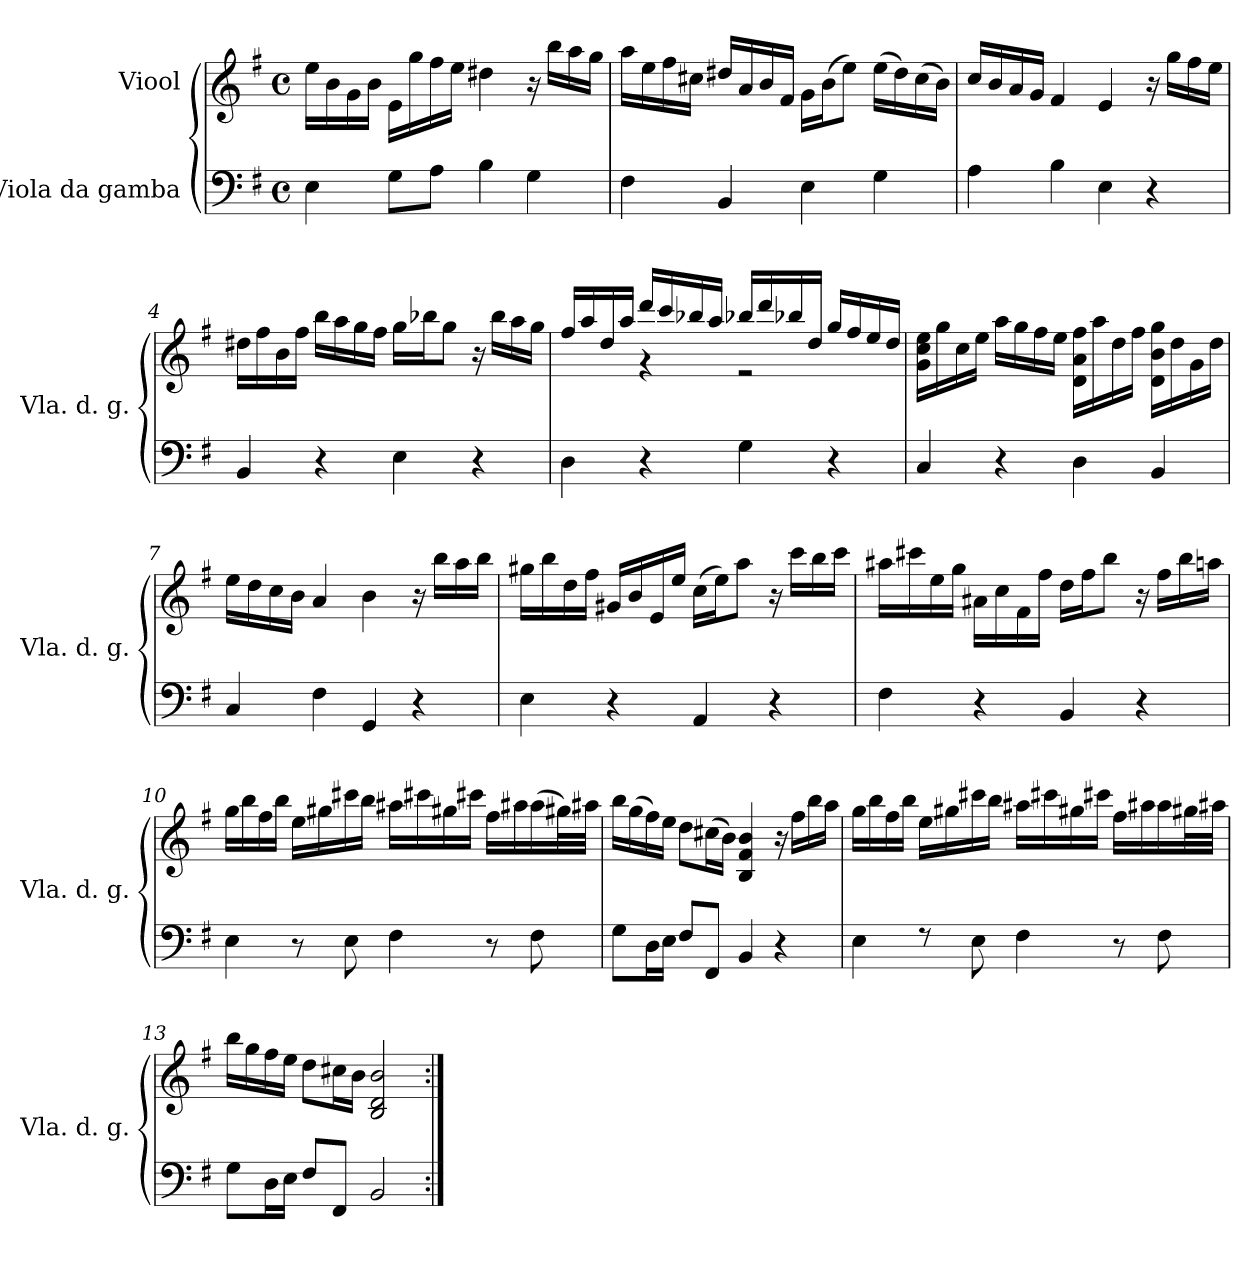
**kern	**kern
*part2	*part1
*staff2	*staff1
*I"Viola da gamba	*I"Viool
*I'Vla. d. g.	*
*clefF4	*clefG2
*k[f#]	*k[f#]
*M4/4	*M4/4
*met(c)	*met(c)
=1	=1
4E\	16ee\LL
.	16b\
.	16g\
.	16b\JJ
8G\L	16e\LL
.	16gg\
8A\J	16ff#\
.	16ee\JJ
4B\	4dd#X\
4G\	16r
.	16bb\LL
.	16aa\
.	16gg\JJ
=2	=2
4F#\	16aa\LL
.	16ee\
.	16ff#\
.	16cc#X\JJ
4BB/	16dd#X/LL
.	16a/
.	16b/
.	16f#/JJ
4E\	16g\LL
.	(16b\J
.	8ee\J)
4G\	(16ee\LL
.	16dd#\)
.	(16cc#\
.	16b\JJ)
!!LO:LB:g=z
=3	=3
4A\	16cc/LL
.	16b/
.	16a/
.	16g/JJ
4B\	4f#/
4E\	4e/
4r	16r
.	16gg\LL
.	16ff#\
.	16ee\JJ
=4	=4
4BB/	16dd#X\LL
.	16ff#\
.	16b\
.	16ff#\JJ
4r	16bb\LL
.	16aa\
.	16gg\
.	16ff#\JJ
4E\	16gg\LL
.	16bb-X\J
.	8gg\J
4r	16r
.	16bb-\LL
.	16aa\
.	16gg\JJ
!!LO:LB:g=z
=5	=5
*	*^
4D\	16ff#/LL	4ryy
.	16aa/	.
.	16dd/	.
.	16aa/JJ	.
4r	16ddd/LL	4r
.	16ccc/	.
.	16bb-X/	.
.	16aa/JJ	.
4G\	16bb-X/LL	2r
.	16ddd/	.
.	16bb-X/	.
.	16dd/JJ	.
4r	16gg/LL	.
.	16ff#/	.
.	16ee/	.
.	16dd/JJ	.
*	*v	*v
=6	=6
4C/	16g\ 16cc\ 16ee\LL
.	16gg\
.	16cc\
.	16ee\JJ
4r	16aa\LL
.	16gg\
.	16ff#\
.	16ee\JJ
4D\	16d\ 16a\ 16ff#\LL
.	16aa\
.	16dd\
.	16ff#\JJ
4BB/	16d\ 16b\ 16gg\LL
.	16dd\
.	16g\
.	16dd\JJ
!!LO:LB:g=z
=7	=7
4C/	16ee\LL
.	16dd\
.	16cc\
.	16b\JJ
4F#\	4a/
4GG/	4b\
4r	16r
.	16bb\LL
.	16aa\
.	16bb\JJ
=8	=8
4E\	16gg#X\LL
.	16bb\
.	16dd\
.	16ff#\JJ
4r	16g#X/LL
.	16b/
.	16e/
.	16ee/JJ
4AA/	(16cc\LL
.	16ee\J)
.	8aa\J
4r	16r
.	16ccc\LL
.	16bb\
.	16ccc\JJ
=9	=9
4F#\	16aa#X\LL
.	16ccc#X\
.	16ee\
.	16gg\JJ
4r	16a#X\LL
.	16cc\
.	16f#\
.	16ff#\JJ
4BB/	16dd\LL
.	16ff#\J
.	8bb\J
4r	16r
.	16ff#\LL
.	16bb\
.	16aan\JJ
!!LO:LB:g=z
=10	=10
4E\	16gg\LL
.	16bb\
.	16ff#\
.	16bb\JJ
8r	16ee\LL
.	16gg#X\
8E\	16ccc#X\
.	16bb\JJ
4F#\	16aa#X\LL
.	16ccc#X\
.	16gg#X\
.	16ccc#X\JJ
8r	16ff#\LL
.	16aa#X\
8F#\	(16aa#\
.	32gg#X\L)
.	32aa#X\JJJ
=11	=11
8G\L	16bb\LL
.	(16gg\
16D\L	16ff#\)
16E\JJ	16ee\JJ
8F#/L	8dd\L
8FF#/J	(16cc#X\L
.	16b\JJ)
4BB/	4B/ 4f#/ 4b/
4r	16r
.	16ff#\LL
.	16bb\
.	16aa\JJ
!!LO:LB:g=z
=12	=12
4E\	16gg\LL
.	16bb\
.	16ff#\
.	16bb\JJ
8rF	16ee\LL
.	16gg#X\
8E\	16ccc#X\
.	16bb\JJ
4F#\	16aa#X\LL
.	16ccc#X\
.	16gg#X\
.	16ccc#X\JJ
8r	16ff#\LL
.	16aa#X\
8F#\	16aa#\
.	32gg#X\L
.	32aa#X\JJJ
=13	=13
8G\L	16bb\LL
.	16gg\
16D\L	16ff#\
16E\JJ	16ee\JJ
8F#/L	8dd\L
8FF#/J	16cc#X\L
.	16b\JJ
2BB/	2B/ 2d/ 2b/
=:|!	=:|!
*-	*-
